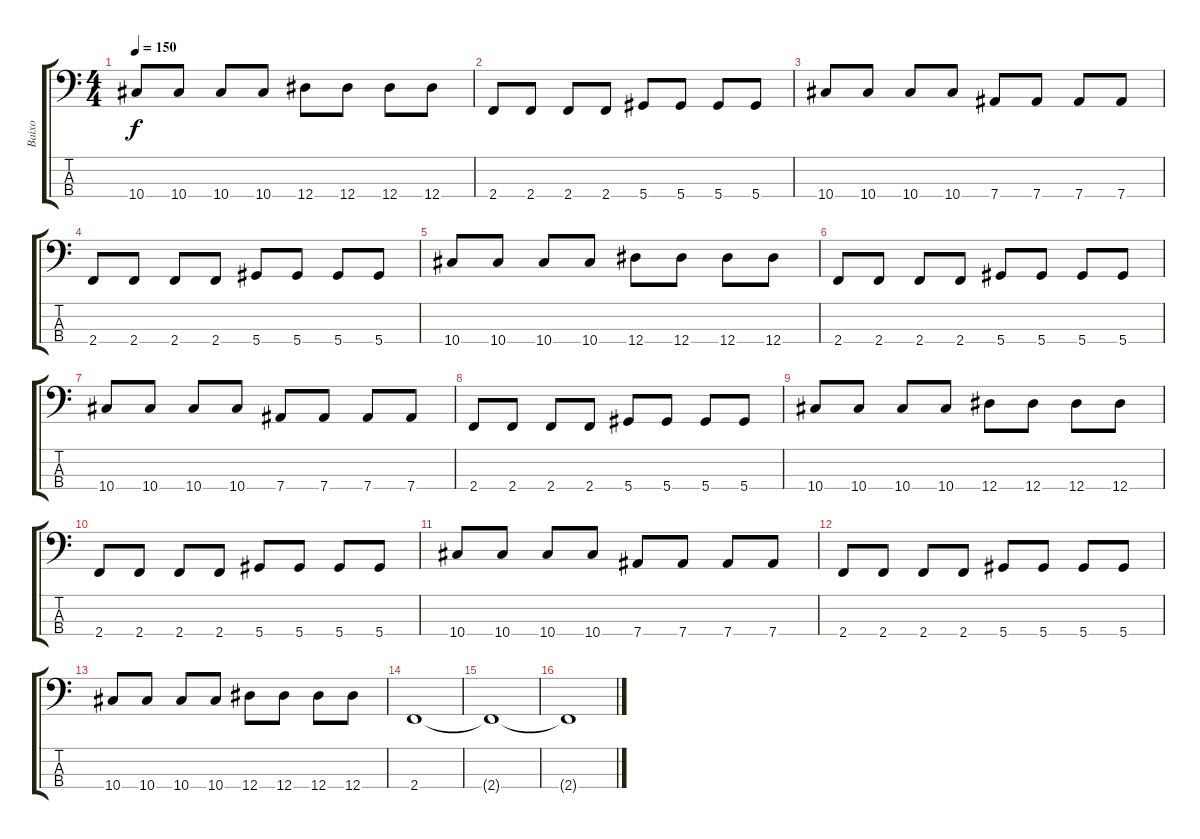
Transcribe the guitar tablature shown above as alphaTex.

\track ("Baixo" "Baixo") {instrument electricbassfinger}
\staff {score tabs}
\tuning (Gb2 Db2 Ab1 Eb1) {hide}
\ts (4 4)
\tempo 150
\clef f4
\ks c
10.4.8{dy f} 10.4.8 10.4.8 10.4.8 12.4.8 12.4.8 12.4.8 12.4.8 |
2.4.8 2.4.8 2.4.8 2.4.8 5.4.8 5.4.8 5.4.8 5.4.8 |
10.4.8 10.4.8 10.4.8 10.4.8 7.4.8 7.4.8 7.4.8 7.4.8 |
2.4.8 2.4.8 2.4.8 2.4.8 5.4.8 5.4.8 5.4.8 5.4.8 |
10.4.8 10.4.8 10.4.8 10.4.8 12.4.8 12.4.8 12.4.8 12.4.8 |
2.4.8 2.4.8 2.4.8 2.4.8 5.4.8 5.4.8 5.4.8 5.4.8 |
10.4.8 10.4.8 10.4.8 10.4.8 7.4.8 7.4.8 7.4.8 7.4.8 |
2.4.8 2.4.8 2.4.8 2.4.8 5.4.8 5.4.8 5.4.8 5.4.8 |
10.4.8 10.4.8 10.4.8 10.4.8 12.4.8 12.4.8 12.4.8 12.4.8 |
2.4.8 2.4.8 2.4.8 2.4.8 5.4.8 5.4.8 5.4.8 5.4.8 |
10.4.8 10.4.8 10.4.8 10.4.8 7.4.8 7.4.8 7.4.8 7.4.8 |
2.4.8 2.4.8 2.4.8 2.4.8 5.4.8 5.4.8 5.4.8 5.4.8 |
10.4.8 10.4.8 10.4.8 10.4.8 12.4.8 12.4.8 12.4.8 12.4.8 |
2.4.1 |
2.4{t}.1{volume 8} |
2.4{t}.1
